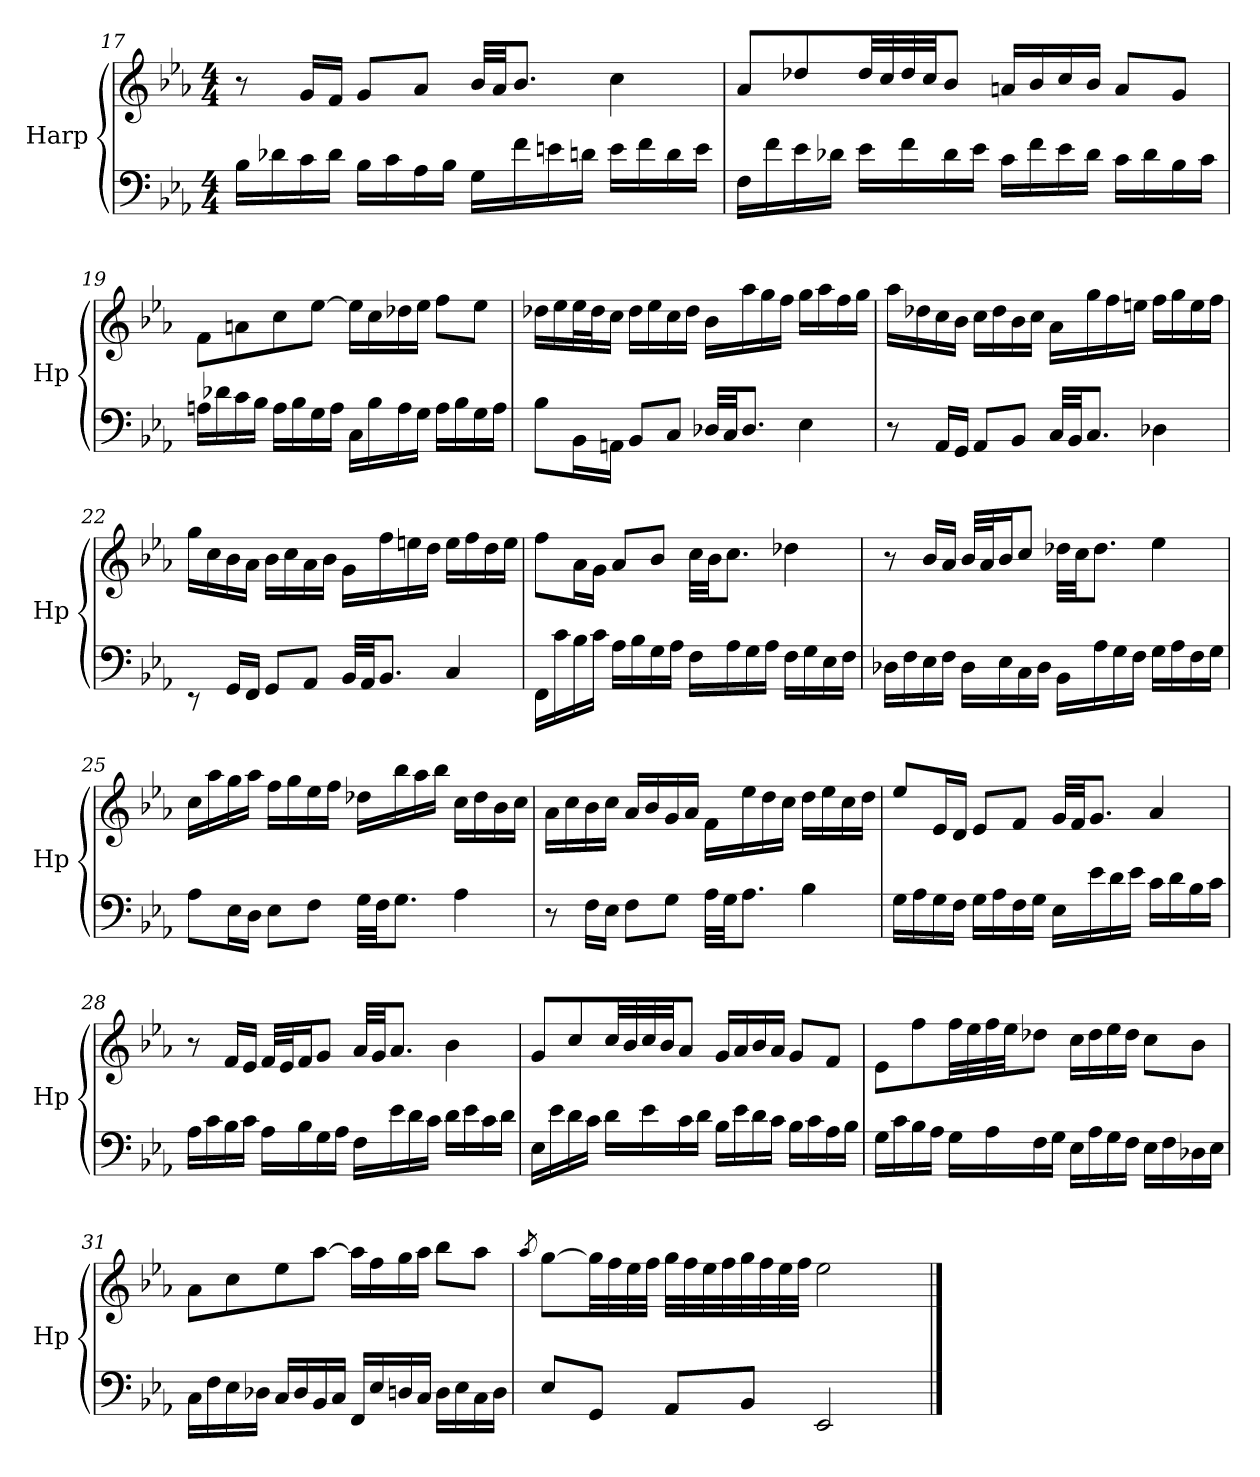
**kern	**kern
*part1	*part1
*staff2	*staff1
*I"Harp	*
*I'Hp	*
*clefF4	*clefG2
*k[b-e-a-]	*k[b-e-a-]
*M4/4	*M4/4
=17	=17
16B-\LL	8r
16d-X\	.
16c\	16g/LL
16d-\JJ	16f/JJ
16B-\LL	8g/L
16c\	.
16A-\	8a-/J
16B-\JJ	.
16G\LL	32b-/LLL
.	32a-/JJ
16f\	8.b-/J
16en\	.
16dn\JJ	.
16e\LL	4cc\
16f\	.
16d\	.
16e\JJ	.
!!LO:LB:g=z
=18	=18
16F\LL	8a-/L
16f\	.
16e-\	8dd-X/
16d-X\JJ	.
16e-\LL	32dd-/LL
.	32cc/
16f\	32dd-/
.	32cc/JJ
16d-\	8b-/J
16e-\JJ	.
16c\LL	16an/LL
16f\	16b-/
16e-\	16cc/
16d-\JJ	16b-/JJ
16c\LL	8a/L
16d-\	.
16B-\	8g/J
16c\JJ	.
=19	=19
16An\LL	8f\L
16d-X\	.
16c\	8an\
16B-\JJ	.
16A\LL	8cc\
16B-\	.
16G\	[8ee-\J
16A\JJ	.
16C\LL	16ee-\LL]
16B-\	16cc\
16A\	16dd-X\
16G\JJ	16ee-\JJ
16A\LL	8ff\L
16B-\	.
16G\	8ee-\J
16A\JJ	.
=20	=20
8B-\L	16dd-X\LL
.	16ee-\
16BB-\L	32ee-\L
.	32dd-\J
16AAn\JJ	16cc\JJ
8BB-/L	16dd-\LL
.	16ee-\
8C/J	16cc\
.	16dd-\JJ
32D-X/LLL	16b-\LL
32C/JJ	.
8.D-/J	16aa-\
.	16gg\
.	16ff\JJ
4E-\	16gg\LL
.	16aa-\
.	16ff\
.	16gg\JJ
!!LO:LB:g=z
=21	=21
8r	16aa-\LL
.	16dd-X\
16AA-/LL	16cc\
16GG/JJ	16b-\JJ
8AA-/L	16cc\LL
.	16dd-\
8BB-/J	16b-\
.	16cc\JJ
32C/LLL	16a-\LL
32BB-/JJ	.
8.C/J	16gg\
.	16ff\
.	16een\JJ
4D-X\	16ff\LL
.	16gg\
.	16ee\
.	16ff\JJ
=22	=22
8rEE	16gg\LL
.	16cc\
16GG/LL	16b-\
16FF/JJ	16a-\JJ
8GG/L	16b-\LL
.	16cc\
8AA-/J	16a-\
.	16b-\JJ
32BB-/LLL	16g\LL
32AA-/JJ	.
8.BB-/J	16ff\
.	16een\
.	16dd\JJ
4C/	16ee\LL
.	16ff\
.	16dd\
.	16ee\JJ
=23	=23
16FF\LL	8ff\L
16c\	.
16B-\	16a-\L
16c\JJ	16g\JJ
16A-\LL	8a-/L
16B-\	.
16G\	8b-/J
16A-\JJ	.
16F\LL	32cc\LLL
.	32b-\JJ
16A-\	8.cc\J
16G\	.
16A-\JJ	.
16F\LL	4dd-X\
16G\	.
16E-\	.
16F\JJ	.
!!LO:PB:g=z
=24	=24
16D-X\LL	8r
16F\	.
16E-\	16b-/LL
16F\JJ	16a-/JJ
16D-\LL	32b-/LLL
.	32a-/J
16E-\	16b-/J
16C\	8cc/J
16D-\JJ	.
16BB-\LL	32dd-X\LLL
.	32cc\JJ
16A-\	8.dd-\J
16G\	.
16F\JJ	.
16G\LL	4ee-\
16A-\	.
16F\	.
16G\JJ	.
=25	=25
8A-\L	16cc\LL
.	16aa-\
16E-\L	16gg\
16D\JJ	16aa-\JJ
8E-\L	16ff\LL
.	16gg\
8F\J	16ee-\
.	16ff\JJ
32G\LLL	16dd-X\LL
32F\JJ	.
8.G\J	16bb-\
.	16aa-\
.	16bb-\JJ
4A-\	16cc\LL
.	16dd-\
.	16b-\
.	16cc\JJ
=26	=26
8r	16a-\LL
.	16cc\
16F\LL	16b-\
16E-\JJ	16cc\JJ
8F\L	16a-/LL
.	16b-/
8G\J	16g/
.	16a-/JJ
32A-\LLL	16f\LL
32G\JJ	.
8.A-\J	16ee-\
.	16dd\
.	16cc\JJ
4B-\	16dd\LL
.	16ee-\
.	16cc\
.	16dd\JJ
!!LO:LB:g=z
=27	=27
16G\LL	8ee-/L
16A-\	.
16G\	16e-/L
16F\JJ	16d/JJ
16G\LL	8e-/L
16A-\	.
16F\	8f/J
16G\JJ	.
16E-\LL	32g/LLL
.	32f/JJ
16e-\	8.g/J
16d\	.
16e-\JJ	.
16c\LL	4a-/
16d\	.
16B-\	.
16c\JJ	.
=28	=28
16A-\LL	8r
16c\	.
16B-\	16f/LL
16c\JJ	16e-/JJ
16A-\LL	32f/LLL
.	32e-/J
16B-\	16f/J
16G\	8g/J
16A-\JJ	.
16F\LL	32a-/LLL
.	32g/JJ
16e-\	8.a-/J
16d\	.
16c\JJ	.
16d\LL	4b-\
16e-\	.
16c\	.
16d\JJ	.
=29	=29
16E-\LL	8g/L
16e-\	.
16d\	8cc/
16c\JJ	.
16d\LL	32cc/LL
.	32b-/
16e-\	32cc/
.	32b-/JJ
16c\	8a-/J
16d\JJ	.
16B-\LL	16g/LL
16e-\	16a-/
16d\	16b-/
16c\JJ	16a-/JJ
16B-\LL	8g/L
16c\	.
16A-\	8f/J
16B-\JJ	.
!!LO:LB:g=z
=30	=30
16G\LL	8e-\L
16c\	.
16B-\	8ff\
16A-\JJ	.
16G\LL	32ff\LL
.	32ee-\
16A-\	32ff\
.	32ee-\JJ
16F\	8dd-X\J
16G\JJ	.
16E-\LL	16cc\LL
16A-\	16dd-\
16G\	16ee-\
16F\JJ	16dd-\JJ
16E-\LL	8cc\L
16F\	.
16D-X\	8b-\J
16E-\JJ	.
=31	=31
16C\LL	8a-\L
16F\	.
16E-\	8cc\
16D-X\JJ	.
16C/LL	8ee-\
16D-/	.
16BB-/	[8aa-\J
16C/JJ	.
16FF/LL	16aa-\LL]
16E-/	16ff\
16Dn/	16gg\
16C/JJ	16aa-\JJ
16D\LL	8bb-\L
16E-\	.
16C\	8aa-\J
16D\JJ	.
!!LO:LB:g=z
=32	=32
.	8qaa-/
*	*^
*	*	*^
*	*	*	*^
8E-/L	[8gg\L	32ryy	16ryy	16.ryy
*	*MM82	*	*	*
.	.	2ryy	.	.
*	*MM79	*	*	*
.	.	.	2...ryy	.
*	*MM77	*	*	*
.	.	.	.	2ryy
*	*MM74	*	*	*
8GG/J	32gg\LL]	.	.	.
*	*MM71	*	*	*
.	32ff\	.	.	.
*	*MM69	*	*	*
.	32ee-\	.	.	.
*	*MM66	*	*	*
.	32ff\JJJ	.	.	.
*	*MM64	*	*	*
8AA-/L	32gg\LLL	.	.	.
*	*MM61	*	*	*
.	32ff\	.	.	.
*	*MM58	*	*	*
.	32ee-\	.	.	.
*	*MM56	*	*	*
.	32ff\	.	.	.
*	*MM53	*	*	*
8BB-/J	32gg\	.	.	.
*	*MM50	*	*	*
.	32ff\	.	.	.
*	*MM48	*	*	*
.	32ee-\	.	.	.
*	*MM45	*	*	*
.	32ff\JJJ	.	.	.
*	*MM43	*	*	*
2EE-/	2ee-\	.	.	.
.	.	4...ryy	.	.
.	.	.	.	4ryy
.	.	.	.	8ryy
.	.	.	.	32ryy
*	*v	*v	*v	*v
==	==
*-	*-
